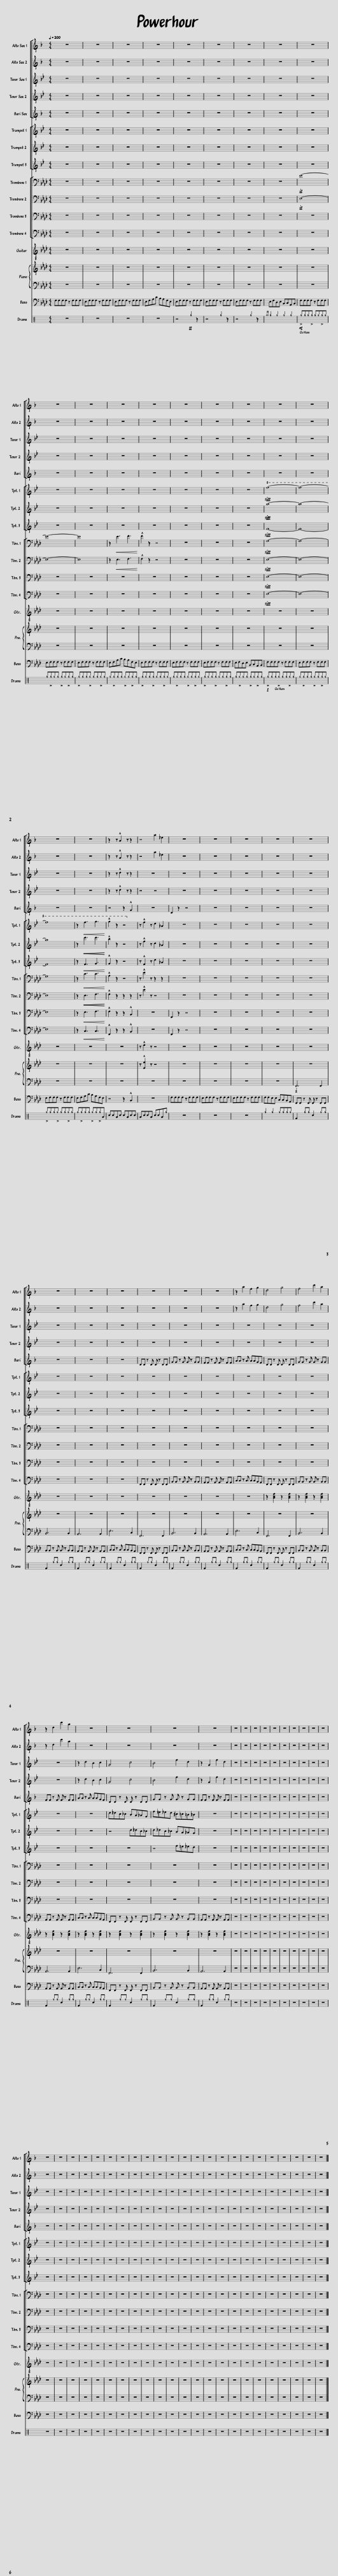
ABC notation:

X:1
%%score [ 1 2 3 4 5 ] [ 6 7 8 ] [ 9 10 11 12 ] 13 { 14 | 15 } 16 17
L:1/8
Q:1/4=200
M:4/4
I:linebreak $
K:Ab
V:1 treble transpose=-9
V:2 treble transpose=-9
V:3 treble transpose=-14
V:4 treble transpose=-14
V:5 treble transpose=-21
V:6 treble transpose=-2
V:7 treble transpose=-2
V:8 treble transpose=-2
V:9 bass
V:10 bass
V:11 bass
V:12 bass
V:13 treble-8
V:14 treble
V:15 bass
V:16 bass transpose=-12
V:17 perc
K:none
V:1
[K:F] z8 | z8 | z8 | z8 | z8 | %5
 z8 | z8 | z8 | z8 |$ z8 | %10
 z8 | z8 | z8 | z8 | z8 | %15
 z8 | z8 | z8 |$ z8 | z8 | %20
 z2 z !^!A2 z z2 | z4 a2 _e2 | z8 | z8 | z8 | %25
 z8 | z8 |$ z8 | z8 | z8 | %30
 z8 | z8 | z8 | z2 a2 f2 g2 | d4 g4 | %35
 f4 c'2 a2 |$ z2 d2 c'2 a2 | z8 | z8 | z8 | %40
 z8 | z8 | z8 | z8 | z8 | %45
 z8 | z8 | z8 | z8 | z8 | %50
 z8 |$ z8 | z8 | z8 | z8 | %55
 z8 | z8 | z8 | z8 | z8 | %60
 z8 | z8 | z8 | z8 | z8 | %65
 z8 | z8 | z8 | z8 | z8 | %70
 z8 | z8 | z8 | z8 |] %74
V:2
[K:F] z8 | z8 | z8 | z8 | z8 | %5
 z8 | z8 | z8 | z8 |$ z8 | %10
 z8 | z8 | z8 | z8 | z8 | %15
 z8 | z8 | z8 |$ z8 | z8 | %20
 z2 z !^!A2 z z2 | z4 a2 _e2 | z8 | z8 | z8 | %25
 z8 | z8 |$ z8 | z8 | z8 | %30
 z8 | z8 | z8 | z2 a2 f2 g2 | d4 g4 | %35
 f4 c'2 a2 |$ z2 d2 c'2 a2 | z8 | z8 | z8 | %40
 z8 | z8 | z8 | z8 | z8 | %45
 z8 | z8 | z8 | z8 | z8 | %50
 z8 |$ z8 | z8 | z8 | z8 | %55
 z8 | z8 | z8 | z8 | z8 | %60
 z8 | z8 | z8 | z8 | z8 | %65
 z8 | z8 | z8 | z8 | z8 | %70
 z8 | z8 | z8 | z8 |] %74
V:3
[K:Bb] z8 | z8 | z8 | z8 | z8 | %5
 z8 | z8 | z8 | z8 |$ z8 | %10
 z8 | z8 | z8 | z8 | z8 | %15
 z8 | z8 | z8 |$ z8 | z8 | %20
 z2 z !^!d2 z z2 | z8 | z8 | z8 | z8 | %25
 z8 | z8 |$ z8 | z8 | z8 | %30
 z8 | z8 | z8 | z8 | z8 | %35
 z8 |$ z8 | z2 d2 B2 c2 | G4 c4 | B4 f2 d2 | %40
 z2 G2 f2 d2 | z8 | z8 | z8 | z8 | %45
 z8 | z8 | z8 | z8 | z8 | %50
 z8 |$ z8 | z8 | z8 | z8 | %55
 z8 | z8 | z8 | z8 | z8 | %60
 z8 | z8 | z8 | z8 | z8 | %65
 z8 | z8 | z8 | z8 | z8 | %70
 z8 | z8 | z8 | z8 |] %74
V:4
[K:Bb] z8 | z8 | z8 | z8 | z8 | %5
 z8 | z8 | z8 | z8 |$ z8 | %10
 z8 | z8 | z8 | z8 | z8 | %15
 z8 | z8 | z8 |$ z8 | z8 | %20
 z2 z !^!d2 z z2 | z4 z4 | z8 | z8 | z8 | %25
 z8 | z8 |$ z8 | z8 | z8 | %30
 z8 | z8 | z8 | z8 | z8 | %35
 z8 |$ z8 | z2 d2 B2 c2 | G4 c4 | B4 f2 d2 | %40
 z2 G2 f2 d2 | z8 | z8 | z8 | z8 | %45
 z8 | z8 | z8 | z8 | z8 | %50
 z8 |$ z8 | z8 | z8 | z8 | %55
 z8 | z8 | z8 | z8 | z8 | %60
 z8 | z8 | z8 | z8 | z8 | %65
 z8 | z8 | z8 | z8 | z8 | %70
 z8 | z8 | z8 | z8 |] %74
V:5
[K:F] z8 | z8 | z8 | z8 | z8 | %5
 z8 | z8 | z8 | z8 |$ z8 | %10
 z8 | z8 | z8 | z8 | z8 | %15
 z8 | z8 | z8 |$ z8 | z8 | %20
 z4 z2 !^!G2 | z8 | D2 z2 z4 | z8 | z8 | %25
 z8 | z8 |$ z8 | z8 | z8 | %30
 DD z D D z DD | GG z G G z GG | FF z F F z FF | AA z A AAGF | DD z D D z DD | %35
 GG z G G z GG |$ FF z F F z FF | AA z A AAGF | DD z D D z DD | GG z G G z GG | %40
 FF z F F z FF | z8 | z8 | z8 | z8 | %45
 z8 | z8 | z8 | z8 | z8 | %50
 z8 |$ z8 | z8 | z8 | z8 | %55
 z8 | z8 | z8 | z8 | z8 | %60
 z8 | z8 | z8 | z8 | z8 | %65
 z8 | z8 | z8 | z8 | z8 | %70
 z8 | z8 | z8 | z8 |] %74
V:6
[K:Bb] z8 | z8 | z8 | z8 | z8 | %5
 z8 | z8 | z8 | z8 |$ z8 | %10
 z8 | z8 | z8 | z8 | z8 | %15
 z8 |!8va(! f'8- | f'8- |$ f'8 | z2!<(! f'3 g'3!<)! | %20
 !^!g'2 z2 z4!8va)! | z !^!f2 z d2 _A2 | z8 | z8 | z8 | %25
 z8 | z8 |$ z8 | z8 | z8 | %30
 z8 | z8 | z8 | z8 | z8 | %35
 z8 |$ z8 | z8 | d_dc_c BA_AG | f=e_ed ^c=c=B_B | %40
 z8 | z8 | z8 | z8 | z8 | %45
 z8 | z8 | z8 | z8 | z8 | %50
 z8 |$ z8 | z8 | z8 | z8 | %55
 z8 | z8 | z8 | z8 | z8 | %60
 z8 | z8 | z8 | z8 | z8 | %65
 z8 | z8 | z8 | z8 | z8 | %70
 z8 | z8 | z8 | z8 |] %74
V:7
[K:Bb] z8 | z8 | z8 | z8 | z8 | %5
 z8 | z8 | z8 | z8 |$ z8 | %10
 z8 | z8 | z8 | z8 | z8 | %15
 z8 | a8- | a8- |$ a8 | z2!<(!!<(! d'3 d'3!<)!!<)! | %20
 !^!b2 z2 z4 | z !^!f2 z d2 _A2 | z8 | z8 | z8 | %25
 z8 | z8 |$ z8 | z8 | z8 | %30
 z8 | z8 | z8 | z8 | z8 | %35
 z8 |$ z8 | z8 | z4 d_dc_c | d_dc_c BA_AG | %40
 z8 | z8 | z8 | z8 | z8 | %45
 z8 | z8 | z8 | z8 | z8 | %50
 z8 |$ z8 | z8 | z8 | z8 | %55
 z8 | z8 | z8 | z8 | z8 | %60
 z8 | z8 | z8 | z8 | z8 | %65
 z8 | z8 | z8 | z8 | z8 | %70
 z8 | z8 | z8 | z8 |] %74
V:8
[K:Bb] z8 | z8 | z8 | z8 | z8 | %5
 z8 | z8 | z8 | z8 |$ z8 | %10
 z8 | z8 | z8 | z8 | z8 | %15
 z8 | F8- | F8- |$ F8 | z2!<(! F3 G3!<)! | %20
 !^!G2 z2 z4 | z !^!F2 z d2 _A2 | z8 | z8 | z8 | %25
 z8 | z8 |$ z8 | z8 | z8 | %30
 z8 | z8 | z8 | z8 | z8 | %35
 z8 |$ z8 | z8 | z8 | z4 f=e_ed | %40
 z8 | z8 | z8 | z8 | z8 | %45
 z8 | z8 | z8 | z8 | z8 | %50
 z8 |$ z8 | z8 | z8 | z8 | %55
 z8 | z8 | z8 | z8 | z8 | %60
 z8 | z8 | z8 | z8 | z8 | %65
 z8 | z8 | z8 | z8 | z8 | %70
 z8 | z8 | z8 | z8 |] %74
V:9
 z8 | z8 | z8 | z8 | z8 | %5
 z8 | z8 | z8 | E8- |$ E8- | %10
 E8 | z2!<(! E3 F3!<)! | !^!F2 z2 z4 | z8 | z8 | %15
 z8 | G,8- | G,8- |$ G,8 | z2!<(! C3 C3!<)! | %20
 !^!A,2 z2 z4 | z !^!E2 z z2 z2 | z8 | z8 | z8 | %25
 z8 | z8 |$ z8 | z8 | z8 | %30
 z8 | z8 | z8 | z8 | z8 | %35
 z8 |$ z8 | z8 | z8 | z8 | %40
 z8 | z8 | z8 | z8 | z8 | %45
 z8 | z8 | z8 | z8 | z8 | %50
 z8 |$ z8 | z8 | z8 | z8 | %55
 z8 | z8 | z8 | z8 | z8 | %60
 z8 | z8 | z8 | z8 | z8 | %65
 z8 | z8 | z8 | z8 | z8 | %70
 z8 | z8 | z8 | z8 |] %74
V:10
 z8 | z8 | z8 | z8 | z8 | %5
 z8 | z8 | z8 | E,8- |$ E,8- | %10
 E,8 | z2!<(! E,3 F,3!<)! | !^!F,2 z2 z4 | z8 | z8 | %15
 z8 | E,8- | E,8- |$ E,8 | z2!<(!!<(! E,3 F,3!<)!!<)! | %20
 !^!F,2 z2 z2 z2 | z !^!E2 z z4 | z8 | z8 | z8 | %25
 z8 | z8 |$ z8 | z8 | z8 | %30
 z8 | z8 | z8 | z8 | z8 | %35
 z8 |$ z8 | z8 | z8 | z8 | %40
 z8 | z8 | z8 | z8 | z8 | %45
 z8 | z8 | z8 | z8 | z8 | %50
 z8 |$ z8 | z8 | z8 | z8 | %55
 z8 | z8 | z8 | z8 | z8 | %60
 z8 | z8 | z8 | z8 | z8 | %65
 z8 | z8 | z8 | z8 | z8 | %70
 z8 | z8 | z8 | z8 |] %74
V:11
 z8 | z8 | z8 | z8 | z8 | %5
 z8 | z8 | z8 | z8 |$ z8 | %10
 z8 | z8 | z8 | z8 | z8 | %15
 z8 | E,8- | E,8- |$ E,8 | z2!<(! E,3 F,3!<)! | %20
 !^!F,2 z2 z2 !^!B,,2 | z8 | F,,2 z2 z4 | z8 | z8 | %25
 z8 | z8 |$ z8 | z8 | z8 | %30
 z8 | z8 | z8 | z8 | z8 | %35
 z8 |$ z8 | z8 | z8 | z8 | %40
 z8 | z8 | z8 | z8 | z8 | %45
 z8 | z8 | z8 | z8 | z8 | %50
 z8 |$ z8 | z8 | z8 | z8 | %55
 z8 | z8 | z8 | z8 | z8 | %60
 z8 | z8 | z8 | z8 | z8 | %65
 z8 | z8 | z8 | z8 | z8 | %70
 z8 | z8 | z8 | z8 |] %74
V:12
 z8 | z8 | z8 | z8 | z8 | %5
 z8 | z8 | z8 | z8 |$ z8 | %10
 z8 | z8 | z8 | z8 | z8 | %15
 z8 | E,8- | E,8- |$ E,8 | z2!<(! C,3 C,3!<)! | %20
 !^!F,,2 z2 z2 !^!B,,2 | z8 | F,,2 z2 z4 | z8 | z8 | %25
 z8 | z8 |$ z8 | z8 | z8 | %30
 F,,F,, z F,, F,, z F,,F,, | B,,B,, z B,, B,, z B,,B,, | A,,A,, z A,, A,, z A,,A,, | C,C, z C, C,C,B,,A,, | F,,F,, z F,, F,, z F,,F,, | %35
 B,,B,, z B,, B,, z B,,B,, |$ A,,A,, z A,, A,, z A,,A,, | C,C, z C, C,C,B,,A,, | F,,F,, z F,, F,, z F,,F,, | B,,B,, z B,, B,, z B,,B,, | %40
 A,,A,, z A,, A,, z A,,A,, | z8 | z8 | z8 | z8 | %45
 z8 | z8 | z8 | z8 | z8 | %50
 z8 |$ z8 | z8 | z8 | z8 | %55
 z8 | z8 | z8 | z8 | z8 | %60
 z8 | z8 | z8 | z8 | z8 | %65
 z8 | z8 | z8 | z8 | z8 | %70
 z8 | z8 | z8 | z8 |] %74
V:13
 z8 | z8 | z8 | z8 | z8 | %5
 z8 | z8 | z8 | z8 |$ z8 | %10
 z8 | z8 | z8 | z8 | z8 | %15
 z8 | z8 | z8 |$ z8 | z8 | %20
 z8 | z !^!e2 z z4 | z8 | z8 | z8 | %25
 z8 | z8 |$ z8 | z8 | z8 | %30
 z8 | z8 | z8 | z8 | z2 [Acf]2 z2 [Acf]2 | %35
 z2 [Acf]2 z2 [Acf]2 |$ z2 [Acf]2 z2 [Acf]2 | z2 [Acf]2 z2 [Acf]2 | z2 [Acf]2 z2 [Acf]2 | z2 [Acf]2 z2 [Acf]2 | %40
 z2 [Acf]2 z2 [Acf]2 | z8 | z8 | z8 | z8 | %45
 z8 | z8 | z8 | z8 | z8 | %50
 z8 |$ z8 | z8 | z8 | z8 | %55
 z8 | z8 | z8 | z8 | z8 | %60
 z8 | z8 | z8 | z8 | z8 | %65
 z8 | z8 | z8 | z8 | z8 | %70
 z8 | z8 | z8 | z8 |] %74
V:14
 z8 | z8 | z8 | z8 | z8 | %5
 z8 | z8 | z8 | z8 |$ z8 | %10
 z8 | z8 | z8 | z8 | z8 | %15
 z8 | z8 | z8 |$ z8 | z8 | %20
 z8 | z !^![Ee]2 z z4 | z8 | z8 | z8 | %25
 z8 | z8 |$ z8 | z8 | z8 | %30
 z8 | z8 | z8 | z8 | z8 | %35
 z8 |$ z8 | z8 | z8 | z8 | %40
 z8 | z8 | z8 | z8 | z8 | %45
 z8 | z8 | z8 | z8 | z8 | %50
 z8 |$ z8 | z8 | z8 | z8 | %55
 z8 | z8 | z8 | z8 | z8 | %60
 z8 | z8 | z8 | z8 | z8 | %65
 z8 | z8 | z8 | z8 | z8 | %70
 z8 | z8 | z8 | z8 |] %74
V:15
 z8 | z8 | z8 | z8 | z8 | %5
 z8 | z8 | z8 | z8 |$ z8 | %10
 z8 | z8 | z8 | z8 | z8 | %15
 z8 | z8 | z8 |$ z8 | z8 | %20
 z8 | z8 | z8 | z8 | z8 | %25
 z8 |!f! F,,6 F,,2 |$ B,,6 B,,2 | A,,6 A,,2 | E,6 C,2 | %30
 F,,6 F,,2 | B,,6 B,,2 | A,,6 A,,2 | E,6 C,2 | F,,6 F,,2 | %35
 B,,6 B,,2 |$ A,,6 A,,2 | E,6 C,2 | F,,6 F,,2 | B,,6 B,,2 | %40
 A,,6 A,,2 | z8 | z8 | z8 | z8 | %45
 z8 | z8 | z8 | z8 | z8 | %50
 z8 |$ z8 | z8 | z8 | z8 | %55
 z8 | z8 | z8 | z8 | z8 | %60
 z8 | z8 | z8 | z8 | z8 | %65
 z8 | z8 | z8 | z8 | z8 | %70
 z8 | z8 | z8 | z8 |] %74
V:16
 F,F,F,F, z F,F,F, | E,F,F,F, z F,F,F, | E,F,F,F, z F,F,F, | E,F,A,C B,A,F,E, | E,F,F,F, z F,F,F, | %5
 E,F,F,F, z F,F,F, | E,F,F,F, z F,F,F, | E,F,D,E, B,,C,A,,B,, | F,F,F,F, z F,F,F, |$ E,F,F,F, z F,F,F, | %10
 E,F,F,F, z F,F,F, | E,F,A,C B,A,F,E, | E,F,F,F, z F,F,F, | E,F,F,F, z F,F,F, | E,F,F,F, z F,F,F, | %15
 E,F,D,E, B,,C,A,,B,, | F,F,F,F, z F,F,F, | E,F,F,F, z F,F,F, |$ E,F,F,F, z F,F,F, | E,F,A,C B,A,F,E, | %20
 z4 z2 !^!B,,2 | z8 | F,F,F,F, z F,F,F, | E,F,F,F, z F,F,F, | E,F,F,F, z F,F,F, | %25
 F,F,E,E, C,C,B,,A,, | F,,F,, z F,, F,, z F,,F,, |$ B,,B,, z B,, B,, z B,,B,, | A,,A,, z A,, A,, z A,,A,, | C,C, z C, C,C,B,,A,, | %30
 F,,F,, z F,, F,, z F,,F,, | B,,B,, z B,, B,, z B,,B,, | A,,A,, z A,, A,, z A,,A,, | C,C, z C, C,C,B,,A,, | F,,F,, z F,, F,, z F,,F,, | %35
 B,,B,, z B,, B,, z B,,B,, |$ A,,A,, z A,, A,, z A,,A,, | C,C, z C, C,C,B,,A,, | F,,F,, z F,, F,, z F,,F,, | B,,B,, z B,, B,, z B,,B,, | %40
 A,,A,, z A,, A,, z A,,A,, | z8 | z8 | z8 | z8 | %45
 z8 | z8 | z8 | z8 | z8 | %50
 z8 |$ z8 | z8 | z8 | z8 | %55
 z8 | z8 | z8 | z8 | z8 | %60
 z8 | z8 | z8 | z8 | z8 | %65
 z8 | z8 | z8 | z8 | z8 | %70
 z8 | z8 | z8 | z8 |] %74
V:17
[K:C] z8 | z8 | z8 | z8 | z4!pp! ^g2 z2 | %5
 z4 ^g2 z2 | z4 ^g2 z2 |{^g^g} ^g2 ^g2 ^g2 ^g2 |!mp! !>!^g^g^g!>!^g ^g^g!>!^g^g |$ ^g!>!^g^g^g !>!^g^g!>!^g^g | %10
 !>!^g^g^g!>!^g ^g^g!>!^g^g | ^g!>!^g^g^g !>!^g^g!>!^g^g | !>!^g^g^g!>!^g ^g^g!>!^g^g | ^g!>!^g^g^g !>!^g^g!>!^g^g | !>!^g^g^g!>!^g ^g^g!>!^g^g | %15
 ^g!>!^g^g^g !>!^g^g!>!^g^g |!p! !>!^g^g^g!>!^g ^g^g!>!^g^g | ^g!>!^g^g^g !>!^g^g!>!^g^g |$ !>!^g^g^g!>!^g ^g^g!>!^g^g | ^g!>!^g^g^g !>!^g^g!>!^gA | %20
 ccAc cAcc | AccA ccA^g | z8 | z8 | z8 | %25
 ^g2 ^g2 ^g^g^g^g | F2 ^g^g c2 ^g^g |$ F2 ^g^g c2 ^g^g | F2 ^g^g c2 ^g^g | F2 ^g^g c2 ^g^g | %30
 F2 ^g^g c2 ^g^g | F2 ^g^g c2 ^g^g | F2 ^g^g c2 ^g^g | F2 ^g^g c2 ^g^g | F2 ^g^g c2 ^g^g | %35
 F2 ^g^g c2 ^g^g |$ F2 ^g^g c2 ^g^g | F2 ^g^g c2 ^g^g | F2 ^g^g c2 ^g^g | F2 ^g^g c2 ^g^g | %40
 F2 ^g^g c2 ^g^g | z8 | z8 | z8 | z8 | %45
 z8 | z8 | z8 | z8 | z8 | %50
 z8 |$ z8 | z8 | z8 | z8 | %55
 z8 | z8 | z8 | z8 | z8 | %60
 z8 | z8 | z8 | z8 | z8 | %65
 z8 | z8 | z8 | z8 | z8 | %70
 z8 | z8 | z8 | z8 |] %74
